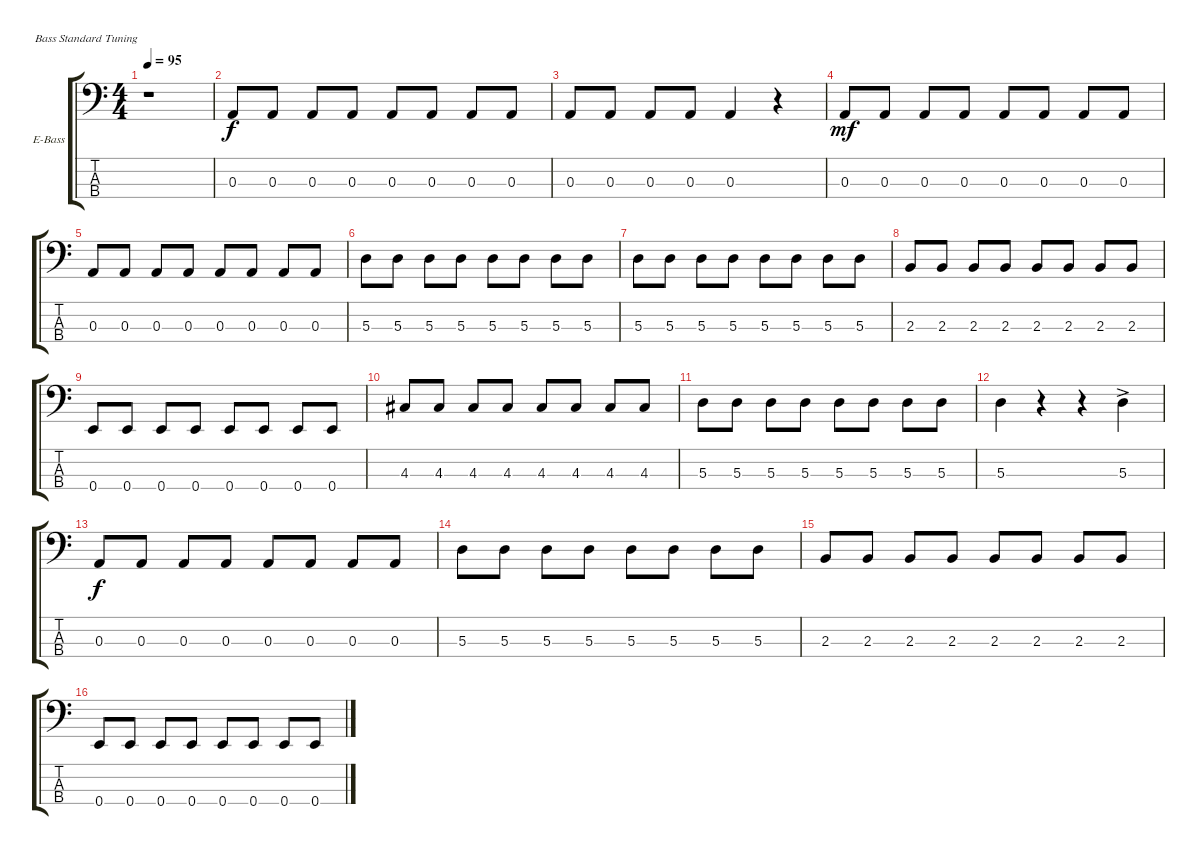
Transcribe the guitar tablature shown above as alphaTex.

\defaultSystemsLayout 4
\bracketExtendMode groupsimilarinstruments
\firstSystemTrackNameOrientation horizontal
\otherSystemsTrackNameOrientation horizontal
\track ("Bass" "E-Bass") {instrument electricbassfinger}
\staff {score tabs}
\tuning (G2 D2 A1 E1)
\ts (4 4)
\tempo 95
\clef f4
\ks c
r.1{dy f instrument electricbassfinger} |
0.3.8 0.3.8 0.3.8 0.3.8 0.3.8 0.3.8 0.3.8 0.3.8 |
0.3.8 0.3.8 0.3.8 0.3.8 0.3.4 r.4 |
0.3.8{dy mf} 0.3.8 0.3.8 0.3.8 0.3.8 0.3.8 0.3.8 0.3.8 |
0.3.8 0.3.8 0.3.8 0.3.8 0.3.8 0.3.8 0.3.8 0.3.8 |
5.3.8 5.3.8 5.3.8 5.3.8 5.3.8 5.3.8 5.3.8 5.3.8 |
5.3.8 5.3.8 5.3.8 5.3.8 5.3.8 5.3.8 5.3.8 5.3.8 |
2.3.8 2.3.8 2.3.8 2.3.8 2.3.8 2.3.8 2.3.8 2.3.8 |
0.4.8 0.4.8 0.4.8 0.4.8 0.4.8 0.4.8 0.4.8 0.4.8 |
4.3.8 4.3.8 4.3.8 4.3.8 4.3.8 4.3.8 4.3.8 4.3.8 |
5.3.8 5.3.8 5.3.8 5.3.8 5.3.8 5.3.8 5.3.8 5.3.8 |
5.3.4 r.4 r.4 5.3{ac}.4 |
0.3.8{dy f} 0.3.8 0.3.8 0.3.8 0.3.8 0.3.8 0.3.8 0.3.8 |
5.3.8 5.3.8 5.3.8 5.3.8 5.3.8 5.3.8 5.3.8 5.3.8 |
2.3.8 2.3.8 2.3.8 2.3.8 2.3.8 2.3.8 2.3.8 2.3.8 |
0.4.8 0.4.8 0.4.8 0.4.8 0.4.8 0.4.8 0.4.8 0.4.8
